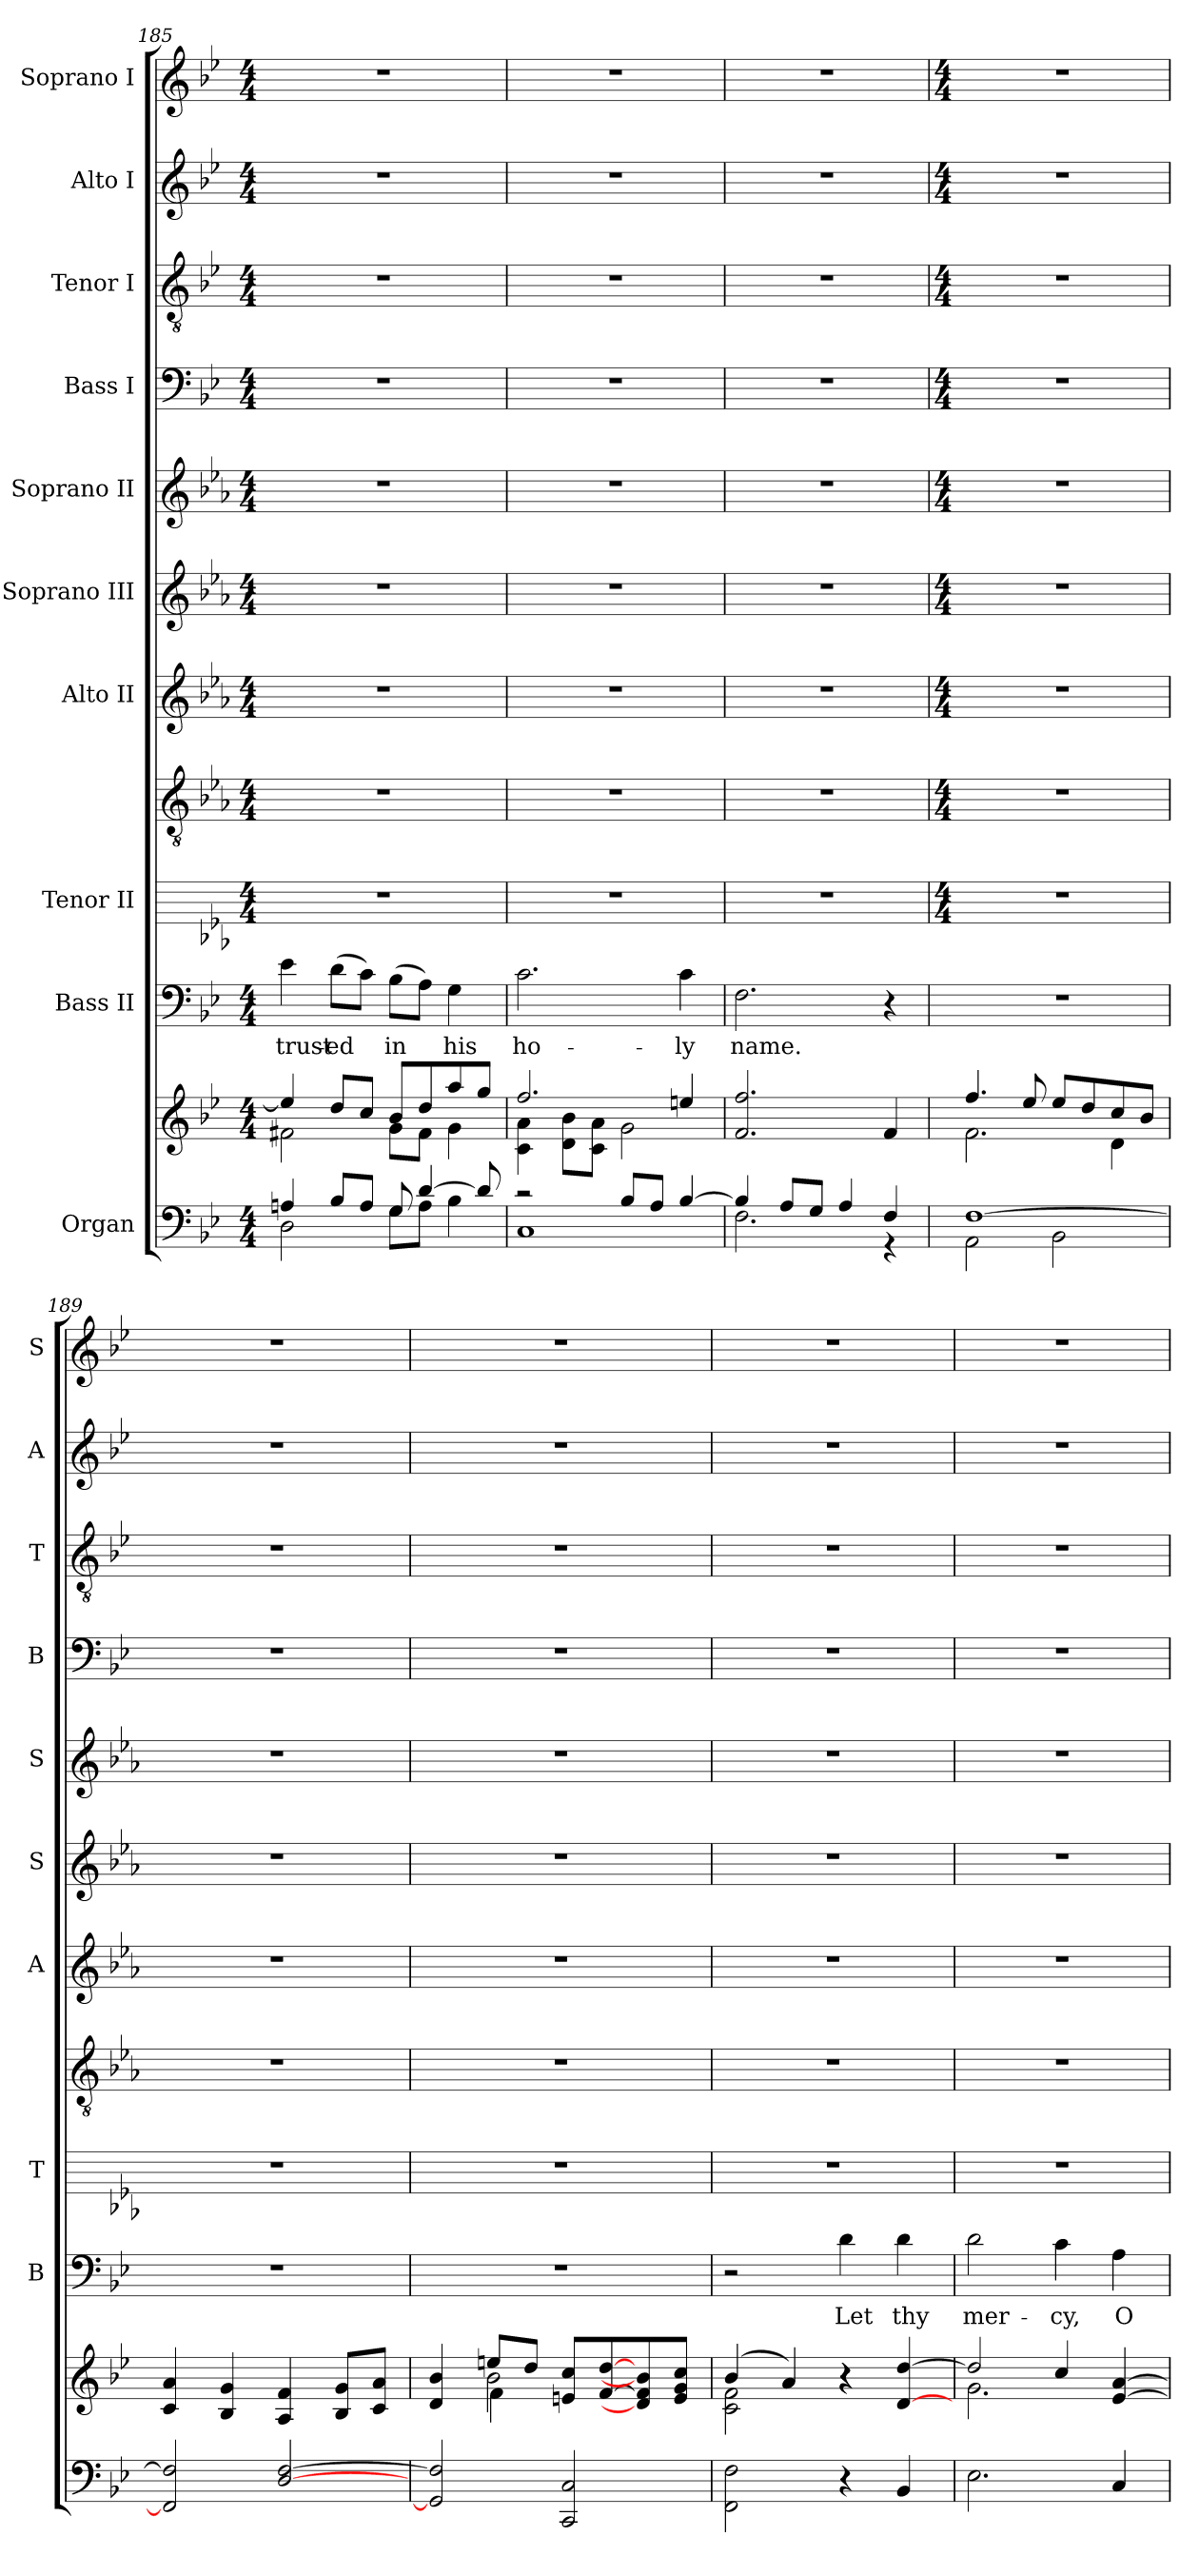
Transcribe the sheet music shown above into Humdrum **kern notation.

**kern	**kern	**kern	**text	**kern	**kern	**kern	**kern	**kern	**kern	**kern	**kern	**kern
*part10	*part10	*part9	*part9	*part8	*part8	*part7	*part6	*part5	*part4	*part3	*part2	*part1
*staff12	*staff11	*staff10	*staff10	*staff9	*staff8	*staff7	*staff6	*staff5	*staff4	*staff3	*staff2	*staff1
*I"Organ	*	*I"Bass II	*	*I"Tenor II	*	*I"Alto II	*I"Soprano III	*I"Soprano II	*I"Bass I	*I"Tenor I	*I"Alto I	*I"Soprano I
*	*	*I'B	*	*I'T	*	*I'A	*I'S	*I'S	*I'B	*I'T	*I'A	*I'S
*clefF4	*clefG2	*clefF4	*	*	*clefGv2	*clefG2	*clefG2	*clefG2	*clefF4	*clefGv2	*clefG2	*clefG2
*k[b-e-]	*k[b-e-]	*k[b-e-]	*	*k[b-e-a-]	*k[b-e-a-]	*k[b-e-a-]	*k[b-e-a-]	*k[b-e-a-]	*k[b-e-]	*k[b-e-]	*k[b-e-]	*k[b-e-]
*B-:	*B-:	*B-:	*	*E-:	*E-:	*E-:	*E-:	*E-:	*B-:	*B-:	*B-:	*B-:
*M4/4	*M4/4	*M4/4	*	*M4/4	*M4/4	*M4/4	*M4/4	*M4/4	*M4/4	*M4/4	*M4/4	*M4/4
=185	=185	=185	=185	=185	=185	=185	=185	=185	=185	=185	=185	=185
*^	*^	*	*	*	*	*	*	*	*	*	*	*
!	!	!	!	!	!LO:LY:b	!	!	!	!	!	!	!	!	!
4An/	2D\	4ee-/]	2f#X\	4e-	trust-	1r	1r	1r	1r	1r	1r	1r	1r	1r
!	!	!	!	!	!LO:LY:b	!	!	!	!	!	!	!	!	!
8B-/L	.	8dd/L	.	(>8dL	-ed	.	.	.	.	.	.	.	.	.
8A/J	.	8cc/J	.	8cJ)	.	.	.	.	.	.	.	.	.	.
!	!	!	!	!	!LO:LY:b	!	!	!	!	!	!	!	!	!
8G/	8G\L	8b-/L	8g\L	(>8B-L	in	.	.	.	.	.	.	.	.	.
[4d/	8A\J	8dd/	8f#\J	8AJ)	.	.	.	.	.	.	.	.	.	.
!	!	!	!	!	!LO:LY:b	!	!	!	!	!	!	!	!	!
.	4B-\	8aa/	4g\	4G	his	.	.	.	.	.	.	.	.	.
8d/]	.	8gg/J	.	.	.	.	.	.	.	.	.	.	.	.
=186	=186	=186	=186	=186	=186	=186	=186	=186	=186	=186	=186	=186	=186	=186
!	!	!	!	!	!LO:LY:b	!	!	!	!	!	!	!	!	!
2r	1C\	2.ff/	4c\ 4a\	2.c	ho-	1r	1r	1r	1r	1r	1r	1r	1r	1r
.	.	.	8d\ 8b-\L	.	.	.	.	.	.	.	.	.	.	.
.	.	.	8c\ 8a\J	.	.	.	.	.	.	.	.	.	.	.
8B-/L	.	.	2g\	.	.	.	.	.	.	.	.	.	.	.
8A/J	.	.	.	.	.	.	.	.	.	.	.	.	.	.
!	!	!	!	!	!LO:LY:b	!	!	!	!	!	!	!	!	!
[4B-/	.	4een/	.	4c	-ly	.	.	.	.	.	.	.	.	.
=187	=187	=187	=187	=187	=187	=187	=187	=187	=187	=187	=187	=187	=187	=187
!	!	!	!	!	!LO:LY:b	!	!	!	!	!	!	!	!	!
4B-/]	2.F\	2.f/ 2.ff/	1ryy	2.F	name.	1r	1r	1r	1r	1r	1r	1r	1r	1r
8A/L	.	.	.	.	.	.	.	.	.	.	.	.	.	.
8G/J	.	.	.	.	.	.	.	.	.	.	.	.	.	.
4A/	.	.	.	.	.	.	.	.	.	.	.	.	.	.
4F/	4r	4f/	.	4r	.	.	.	.	.	.	.	.	.	.
*	*	*v	*v	*	*	*	*	*	*	*	*	*	*	*
!!LO:LB:g=z
=188	=188	=188	=188	=188	=188	=188	=188	=188	=188	=188	=188	=188	=188
*	*	*	*	*	*M4/4	*M4/4	*M4/4	*M4/4	*M4/4	*M4/4	*M4/4	*M4/4	*M4/4
*	*	*^	*	*	*	*	*	*	*	*	*	*	*
*	*	*	*^	*	*	*	*	*	*	*	*	*	*	*
[1F/	2AA\	4.ff/	1ryy	2.f\	1r	.	1r	1r	1r	1r	1r	1r	1r	1r	1r
.	.	8ee-/	.	.	.	.	.	.	.	.	.	.	.	.	.
.	2BB-\	8ee-/L	.	.	.	.	.	.	.	.	.	.	.	.	.
.	.	8dd/	.	.	.	.	.	.	.	.	.	.	.	.	.
.	.	8cc/	.	4d\	.	.	.	.	.	.	.	.	.	.	.
.	.	8b-/J	.	.	.	.	.	.	.	.	.	.	.	.	.
=189	=189	=189	=189	=189	=189	=189	=189	=189	=189	=189	=189	=189	=189	=189	=189
2FF/] 2F/]	1ryy	4c/ 4a/	1ryy	1ryy	1r	.	1r	1r	1r	1r	1r	1r	1r	1r	1r
.	.	4B-/ 4g/	.	.	.	.	.	.	.	.	.	.	.	.	.
[2D/ [2F/	.	4A/ 4f/	.	.	.	.	.	.	.	.	.	.	.	.	.
.	.	8B-/ 8g/L	.	.	.	.	.	.	.	.	.	.	.	.	.
.	.	8c/ 8a/J	.	.	.	.	.	.	.	.	.	.	.	.	.
=190	=190	=190	=190	=190	=190	=190	=190	=190	=190	=190	=190	=190	=190	=190	=190
2GG/] 2F/]	1ryy	4d/ 4b-/	4ryy	4ryy	1r	.	1r	1r	1r	1r	1r	1r	1r	1r	1r
.	.	8een/L	2b-\	4f\	.	.	.	.	.	.	.	.	.	.	.
.	.	8dd/J	.	.	.	.	.	.	.	.	.	.	.	.	.
2CC/ 2C/	.	2ryy	.	8en 8ccL	.	.	.	.	.	.	.	.	.	.	.
.	.	.	.	[8f [8dd	.	.	.	.	.	.	.	.	.	.	.
.	.	.	4ryy	8d] 8f] 8b-]	.	.	.	.	.	.	.	.	.	.	.
.	.	.	.	8e 8g 8ccJ	.	.	.	.	.	.	.	.	.	.	.
=191	=191	=191	=191	=191	=191	=191	=191	=191	=191	=191	=191	=191	=191	=191	=191
2FF\ 2F\	2ryy	(>4b-/	1ryy	2c\ 2f\	2r	.	1r	1r	1r	1r	1r	1r	1r	1r	1r
.	.	4a/)	.	.	.	.	.	.	.	.	.	.	.	.	.
!	!	!	!	!	!	!LO:LY:b	!	!	!	!	!	!	!	!	!
4r	2ryy	4r	.	4r	4d	Let	.	.	.	.	.	.	.	.	.
!	!	!	!	!	!	!LO:LY:b	!	!	!	!	!	!	!	!	!
4BB-/	.	[4d/ [4dd/	.	4ryy	4d	thy	.	.	.	.	.	.	.	.	.
=192	=192	=192	=192	=192	=192	=192	=192	=192	=192	=192	=192	=192	=192	=192	=192
!	!	!	!	!	!	!LO:LY:b	!	!	!	!	!	!	!	!	!
2.E-\	2ryy	2dd/]	1ryy	2.g\	2d	mer-	1r	1r	1r	1r	1r	1r	1r	1r	1r
!	!	!	!	!	!	!LO:LY:b	!	!	!	!	!	!	!	!	!
.	2ryy	4cc/	.	.	4c	-cy,	.	.	.	.	.	.	.	.	.
!	!	!	!	!	!	!LO:LY:b	!	!	!	!	!	!	!	!	!
4C/	.	4ryy	.	[4e- [4a	4A	O	.	.	.	.	.	.	.	.	.
*v	*v	*	*	*	*	*	*	*	*	*	*	*	*	*	*
*	*v	*v	*v	*	*	*	*	*	*	*	*	*	*	*
=	=	=	=	=	=	=	=	=	=	=	=	=
*-	*-	*-	*-	*-	*-	*-	*-	*-	*-	*-	*-	*-
